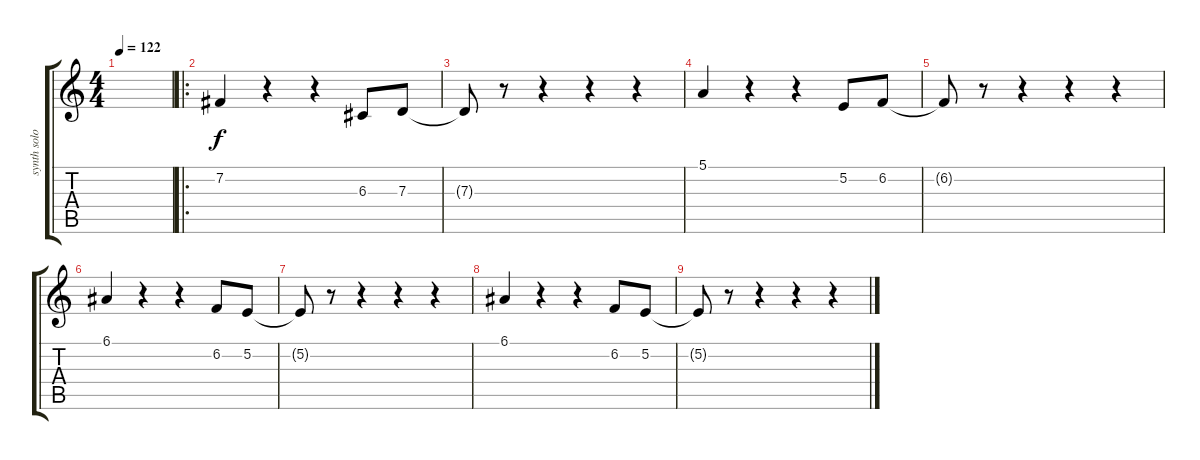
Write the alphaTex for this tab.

\track ("synth solo 1" "synth solo") {instrument blownbottle}
\staff {score tabs}
\tuning (E4 B3 G3 D3 A2 E2) {hide}
\ts (4 4)
\tempo 122
\clef g2
\ks c
|
\ro
7.2.4 r.4 r.4 6.3.8 7.3.8 |
7.3{t}.8 r.8 r.4 r.4 r.4 |
5.1.4 r.4 r.4 5.2.8 6.2.8 |
6.2{t}.8 r.8 r.4 r.4 r.4 |
6.1.4 r.4 r.4 6.2.8 5.2.8 |
5.2{t}.8 r.8 r.4 r.4 r.4 |
6.1.4 r.4 r.4 6.2.8 5.2.8 |
5.2{t}.8 r.8 r.4 r.4 r.4
